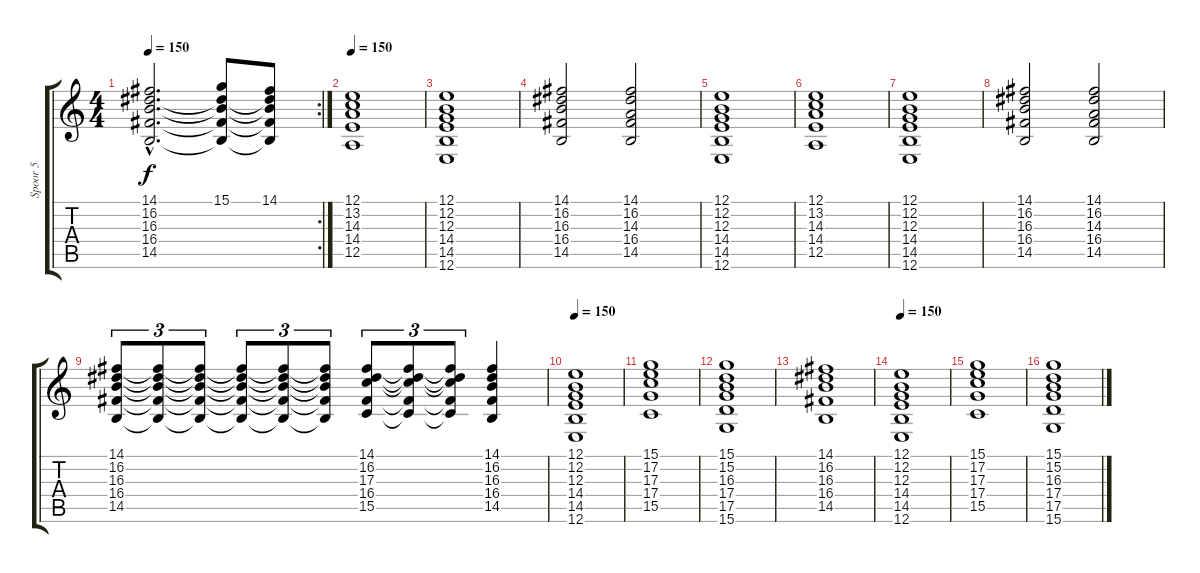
\track ("Spoor 5" "Spoor 5") {instrument stringensemble1}
\staff {score tabs}
\tuning (E4 B3 G3 D3 A2 E2) {hide}
\rc 2
\ts (4 4)
\tempo 150
\clef g2
\ks c
(14.1{hac} 16.2{hac} 16.3{hac} 16.4{hac} 14.5{hac}).2{d dy f} (15.1 16.2{t} 16.3{t} 16.4{t} 14.5{t}).8 (14.1 16.2{t} 16.3{t} 16.4{t} 14.5{t}).8 |
\tempo 150
(12.1 13.2 14.3 14.4 12.5).1 |
(12.1 12.2 12.3 14.4 14.5 12.6).1 |
(14.1 16.2 16.3 16.4 14.5).2 (14.1 16.2 14.3 16.4 14.5).2 |
(12.1 12.2 12.3 14.4 14.5 12.6).1 |
(12.1 13.2 14.3 14.4 12.5).1 |
(12.1 12.2 12.3 14.4 14.5 12.6).1 |
(14.1 16.2 16.3 16.4 14.5).2 (14.1 16.2 14.3 16.4 14.5).2 |
(14.1 16.2 16.3 16.4 14.5).8{tu (3 2)} (14.1{t} 16.2{t} 16.3{t} 16.4{t} 14.5{t}).8{tu (3 2)} (14.1{t} 16.2{t} 16.3{t} 16.4{t} 14.5{t}).8{tu (3 2)} (14.1{t} 16.2{t} 16.3{t} 16.4{t} 14.5{t}).8{tu (3 2)} (14.1{t} 16.2{t} 16.3{t} 16.4{t} 14.5{t}).8{tu (3 2)} (14.1{t} 16.2{t} 16.3{t} 16.4{t} 14.5{t}).8{tu (3 2)} (14.1 16.2 17.3 16.4 15.5).8{tu (3 2)} (14.1{t} 16.2{t} 17.3{t} 16.4{t} 15.5{t}).8{tu (3 2)} (14.1{t} 16.2{t} 17.3{t} 16.4{t} 15.5{t}).8{tu (3 2)} (14.1 16.2 16.3 16.4 14.5).4 |
\tempo 150
(12.1 12.2 12.3 14.4 14.5 12.6).1 |
(15.1 17.2 17.3 17.4 15.5).1 |
(15.1 15.2 16.3 17.4 17.5 15.6).1 |
(14.1 16.2 16.3 16.4 14.5).1 |
\tempo 150
(12.1 12.2 12.3 14.4 14.5 12.6).1 |
(15.1 17.2 17.3 17.4 15.5).1 |
(15.1 15.2 16.3 17.4 17.5 15.6).1
